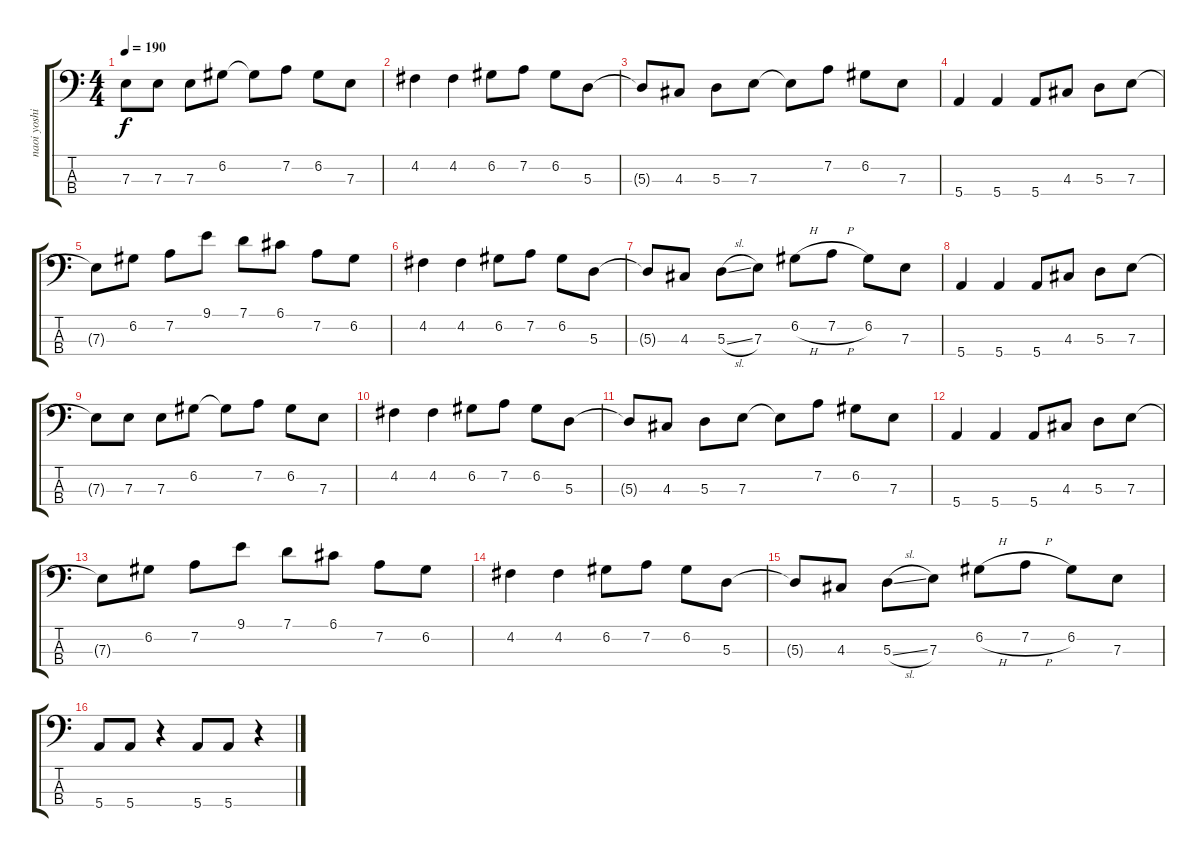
\track ("naoi yoshifumi" "naoi yoshi") {instrument electricbasspick}
\staff {score tabs}
\tuning (G2 D2 A1 E1) {hide}
\ts (4 4)
\tempo 190
\clef f4
\ks c
7.3{t}.8{dy f} 7.3.8 7.3.8 6.2.8 6.2{t}.8 7.2.8 6.2.8 7.3.8 |
4.2.4 4.2.4 6.2.8 7.2.8 6.2.8 5.3.8 |
5.3{t}.8 4.3.8 5.3.8 7.3.8 7.3{t}.8 7.2.8 6.2.8 7.3.8 |
5.4.4 5.4.4 5.4.8 4.3.8 5.3.8 7.3.8 |
7.3{t}.8 6.2.8 7.2.8 9.1.8 7.1.8 6.1.8 7.2.8 6.2.8 |
4.2.4 4.2.4 6.2.8 7.2.8 6.2.8 5.3.8 |
5.3{t}.8 4.3.8 5.3{sl}.8 7.3.8 6.2{h}.8 7.2{h}.8 6.2.8 7.3.8 |
5.4.4 5.4.4 5.4.8 4.3.8 5.3.8 7.3.8 |
7.3{t}.8 7.3.8 7.3.8 6.2.8 6.2{t}.8 7.2.8 6.2.8 7.3.8 |
4.2.4 4.2.4 6.2.8 7.2.8 6.2.8 5.3.8 |
5.3{t}.8 4.3.8 5.3.8 7.3.8 7.3{t}.8 7.2.8 6.2.8 7.3.8 |
5.4.4 5.4.4 5.4.8 4.3.8 5.3.8 7.3.8 |
7.3{t}.8 6.2.8 7.2.8 9.1.8 7.1.8 6.1.8 7.2.8 6.2.8 |
4.2.4 4.2.4 6.2.8 7.2.8 6.2.8 5.3.8 |
5.3{t}.8 4.3.8 5.3{sl}.8 7.3.8 6.2{h}.8 7.2{h}.8 6.2.8 7.3.8 |
5.4.8 5.4.8 r.4 5.4.8 5.4.8 r.4
